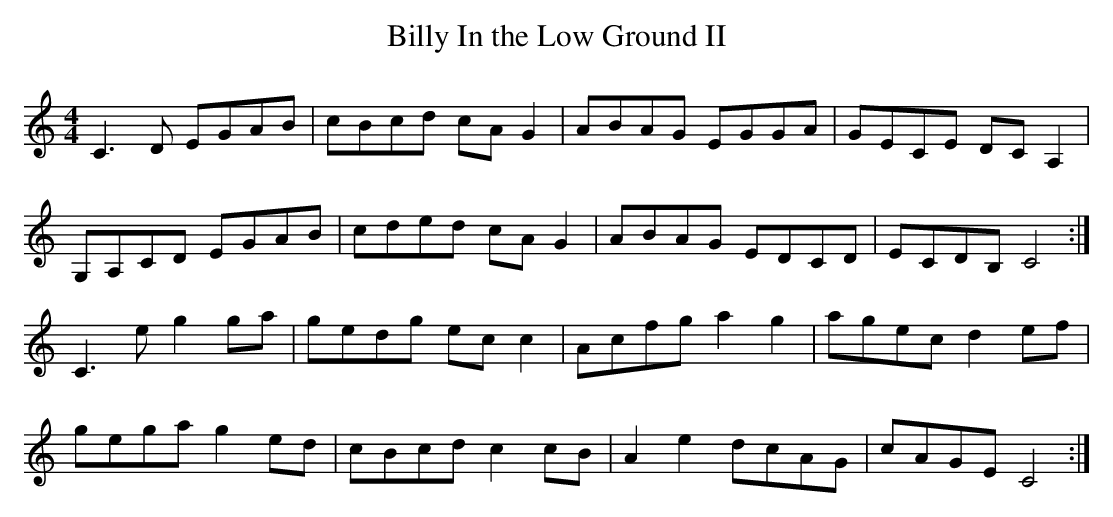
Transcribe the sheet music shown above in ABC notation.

X:1
T:Billy In the Low Ground II
M:4/4
L:1/8
K:C
C3   D EGAB  | cBcd cA G2 | ABAG  EGGA  | GECE  DC A,2 |
G,A,CD EGAB  | cded cA G2 | ABAG  EDCD  | ECDB, C4    :|
C3   e g2 ga | gedg ec c2 | Acfg  a2 g2 | agec  d2 ef  |
gega   g2 ed | cBcd c2 cB | A2 e2 dcAG  | cAGE  C4   :|]
